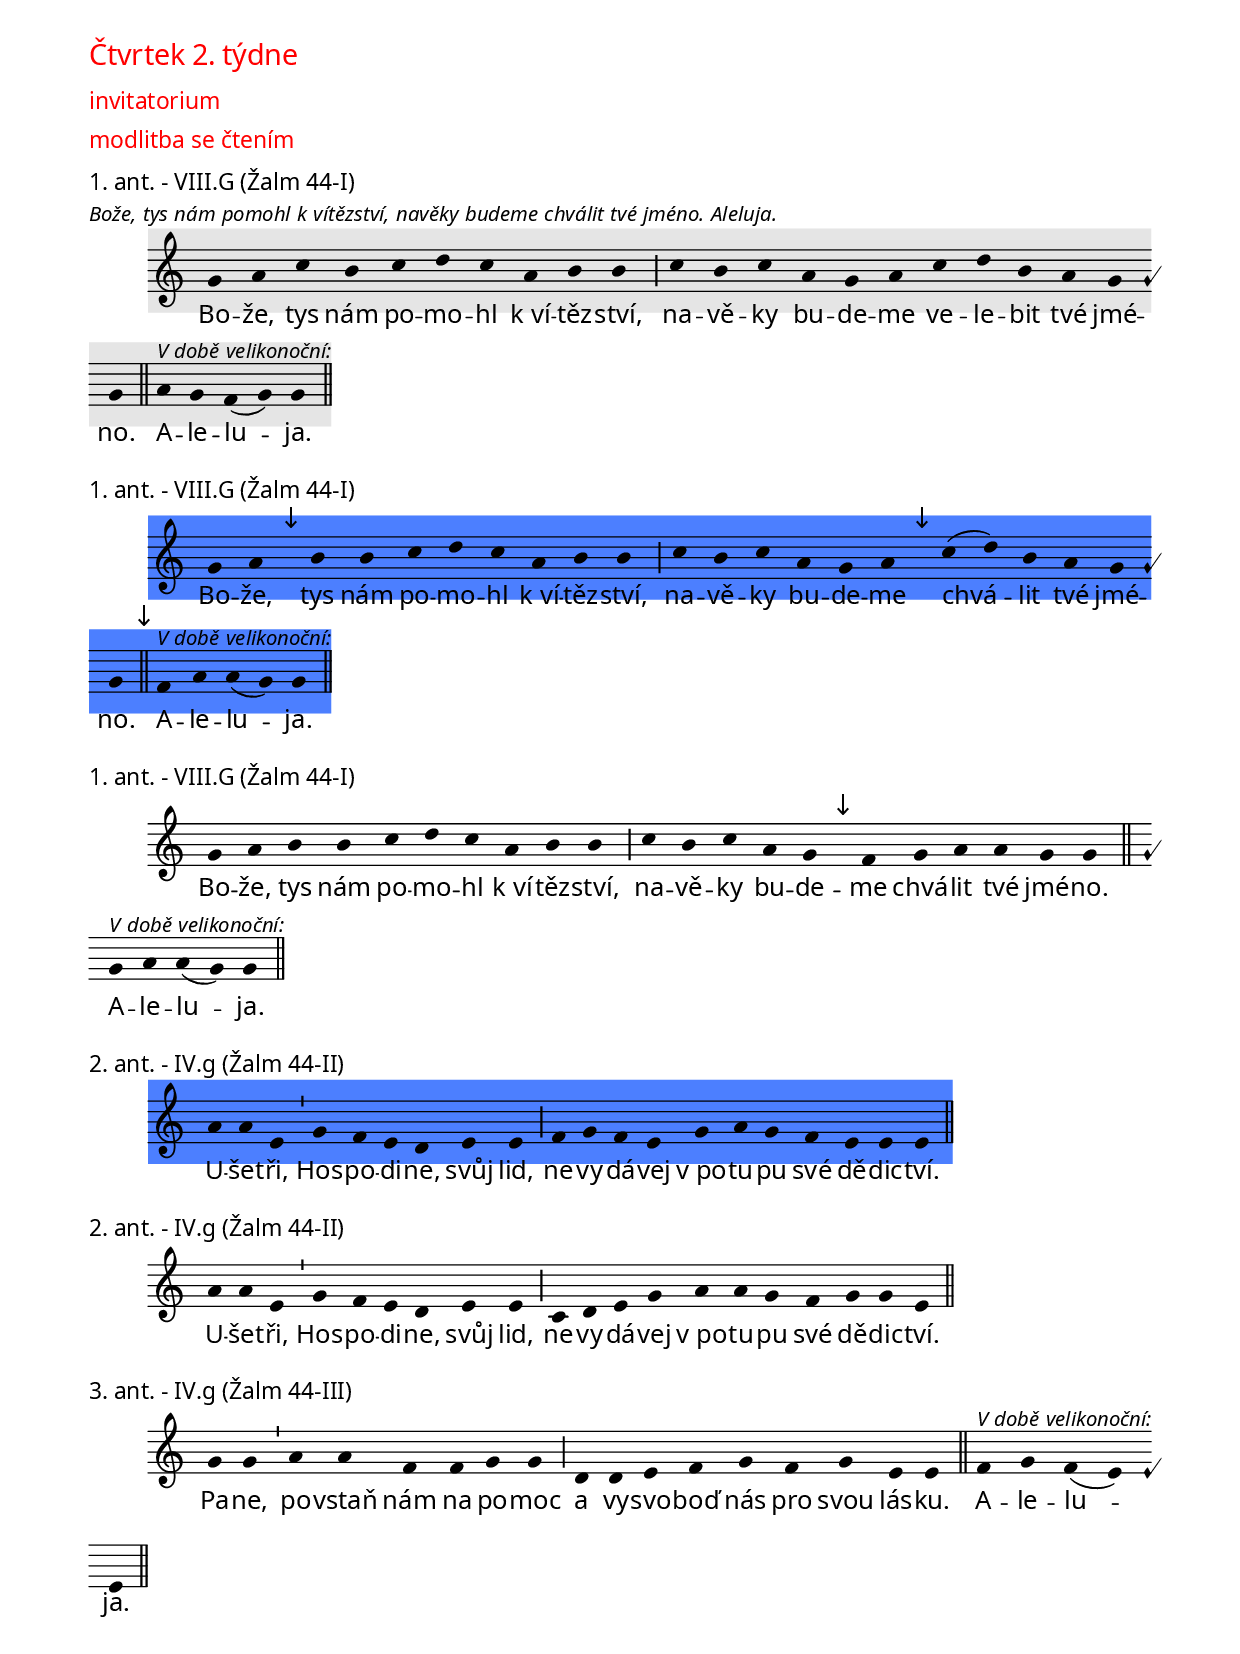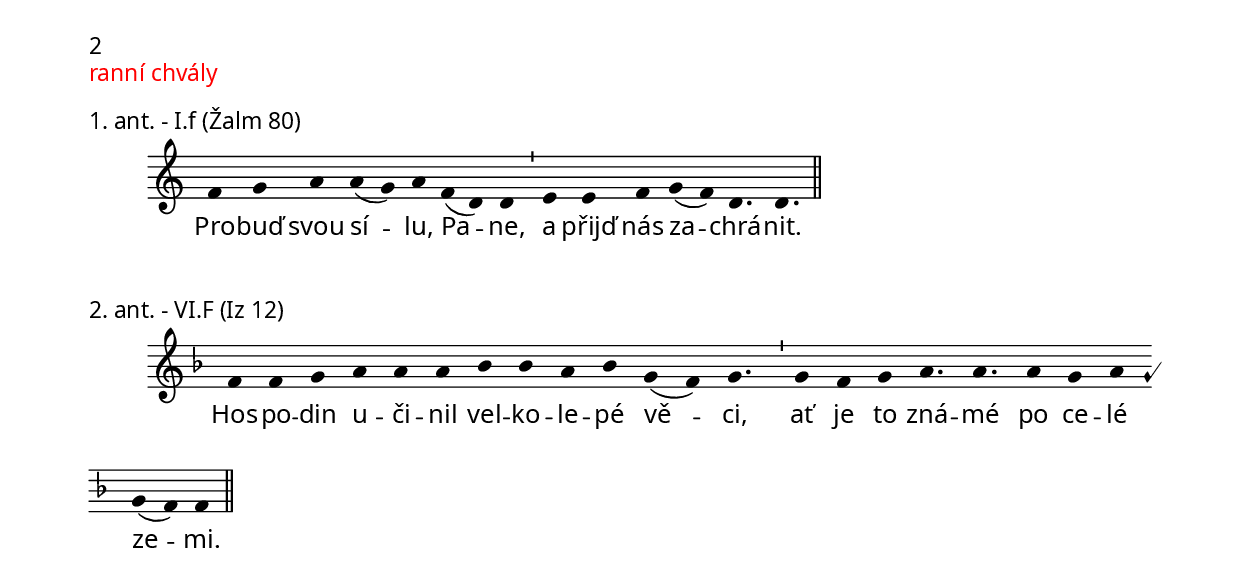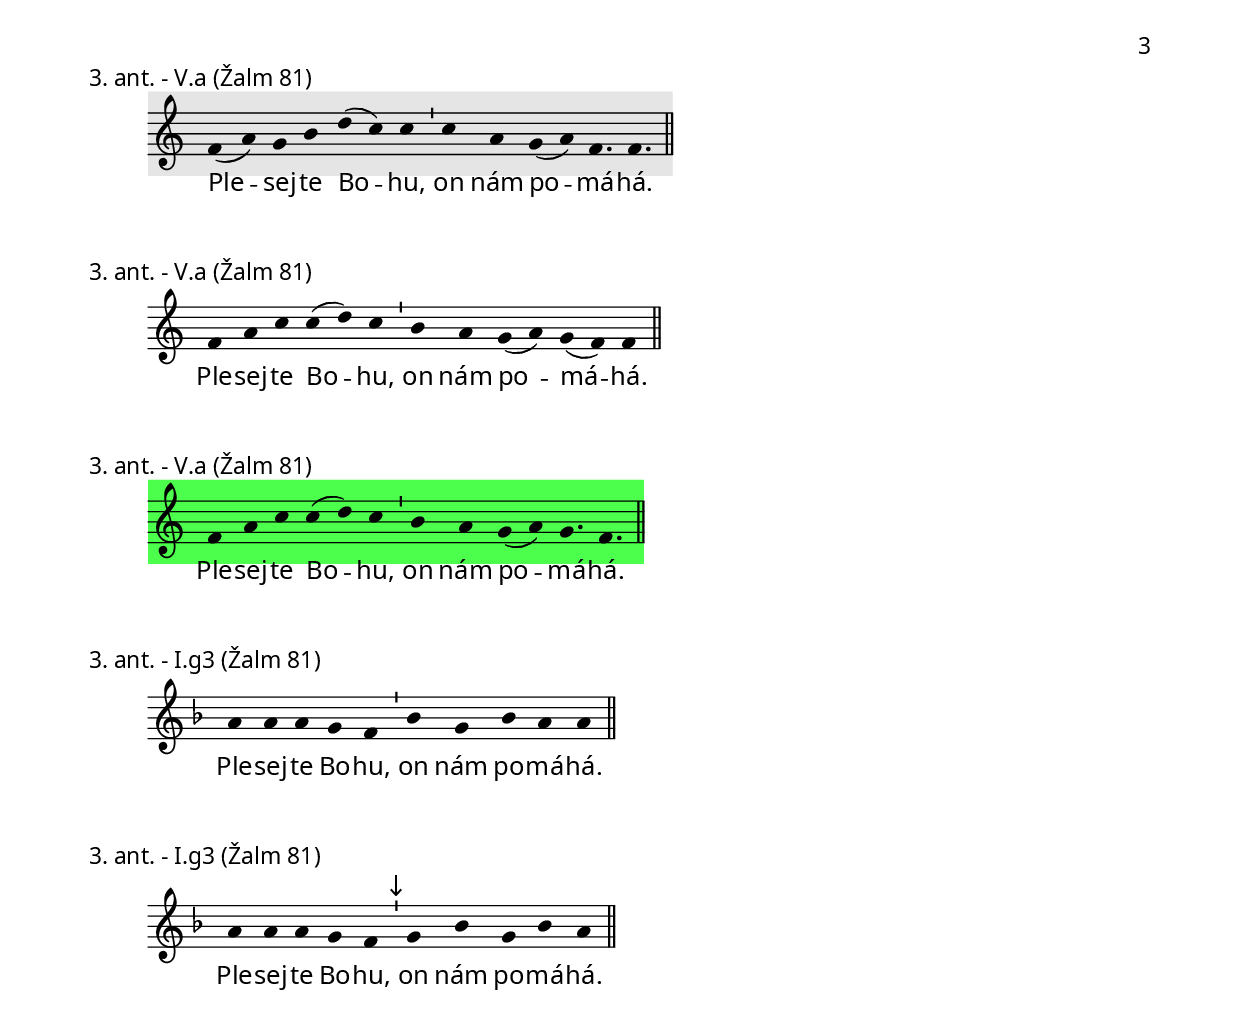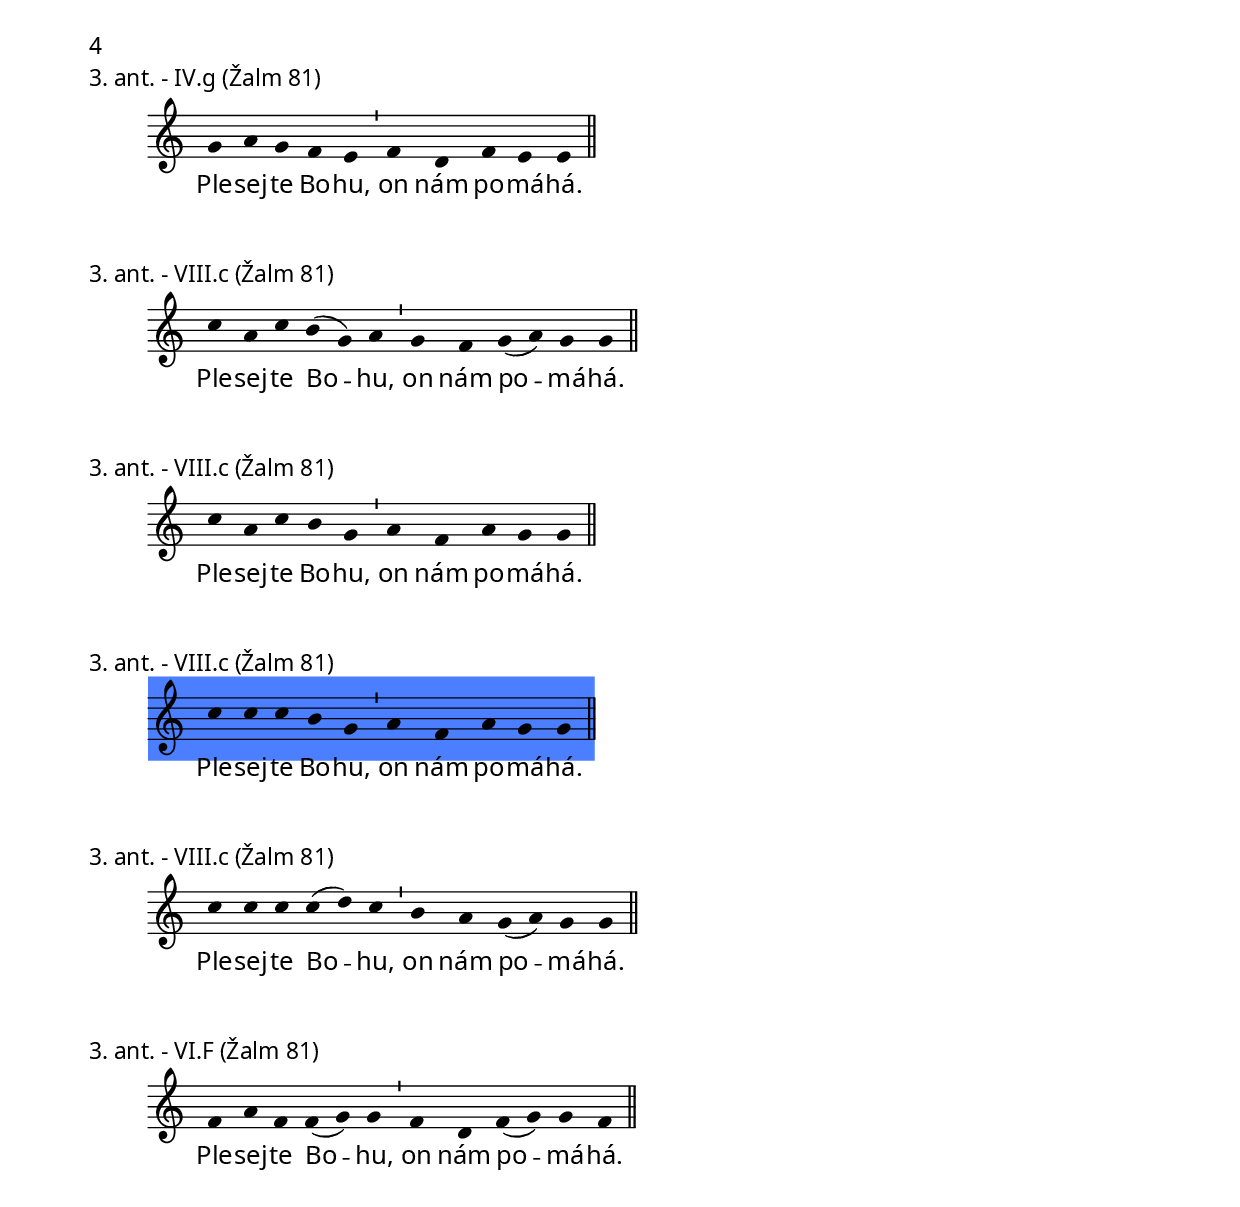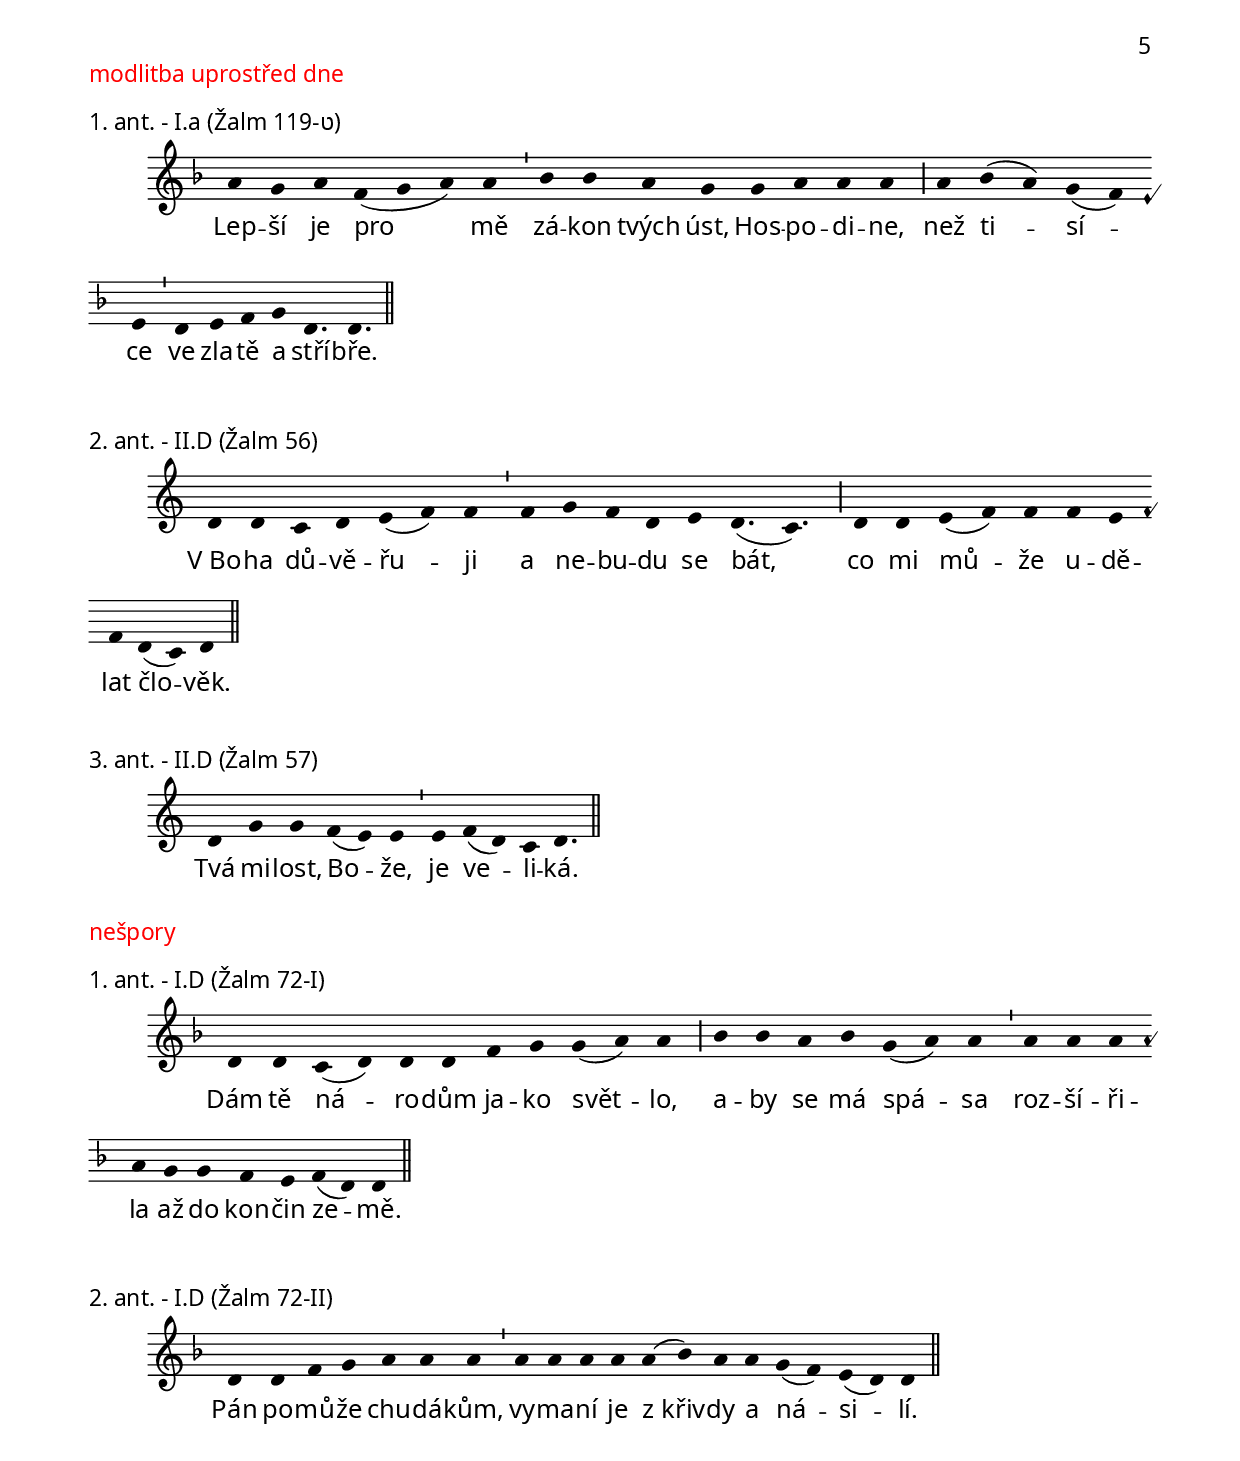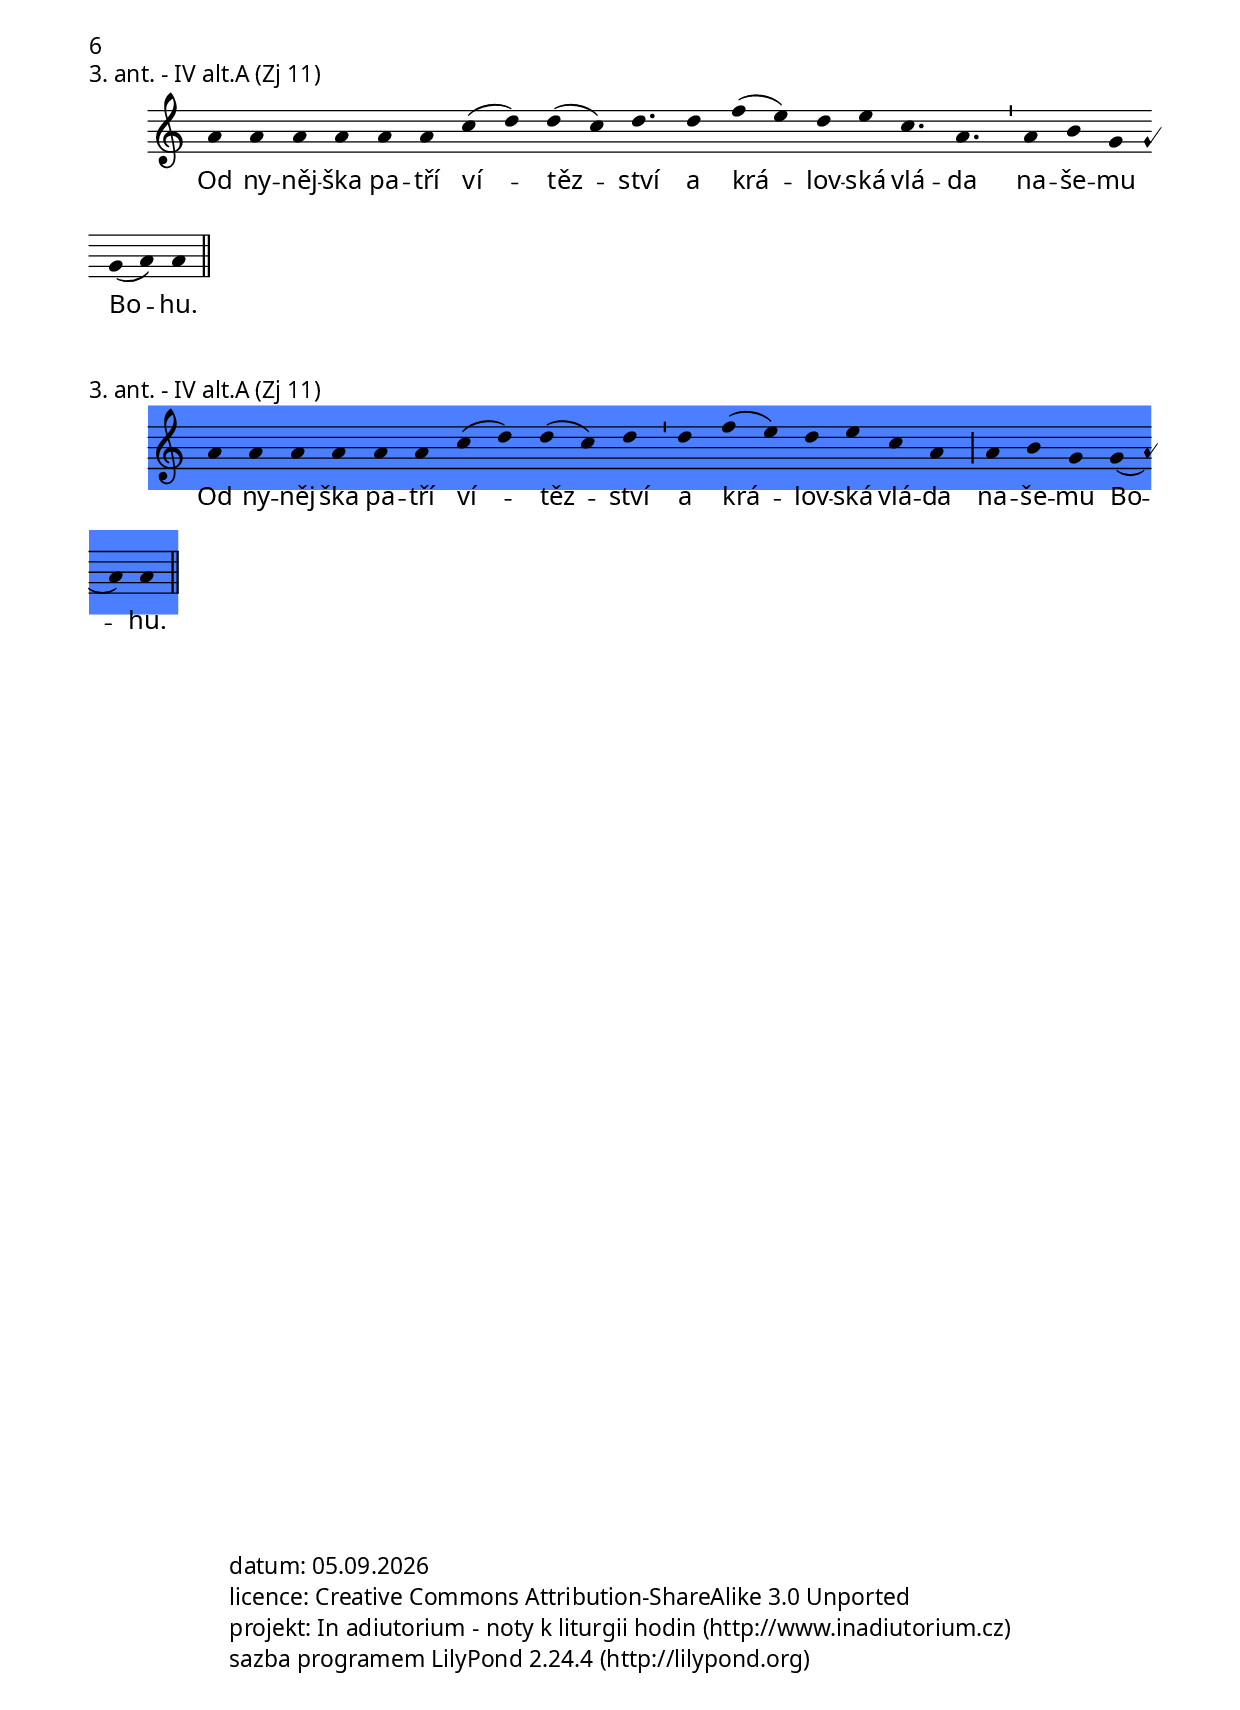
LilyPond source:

\include "../spolecne.ly"

\markup {\nadpisDen {Čtvrtek 2. týdne}}

\markup {\nadpisHodinka {"invitatorium"}}

% \score { \tIIctvrtekInvitatorium }

\markup {\nadpisHodinka {"modlitba se čtením"}}

\score {
  \relative c'' {
    \zvyraznovacSedy
    \choralniRezim
    g4 a c b c d c a b b \barMaior
    c b c a g a c d b a g g \barFinalis

    a^\rubrVelikAleluja g f( g) g \barFinalis
  }
  \addlyrics {
    Bo -- že, tys nám po -- mo -- hl k_ví -- těz -- ství,
    na -- vě -- ky bu -- de -- me ve -- le -- bit tvé jmé -- no.

    A -- le -- lu -- ja.
  }
  \header {
    % záměna slov kvůli rytmu
    textus_approbatus = "Bože, tys nám pomohl k vítězství,
    navěky budeme chválit tvé jméno. Aleluja."
    quid = "1. ant."
    modus = "VIII"
    differentia = "G"
    psalmus = "Žalm 44-I"
    id = "mc-ant1"
    piece = \markup {\sestavTitulek}
  }
}

\score {
  \relative c'' {
    \zvyraznovacModry
    \choralniRezim
    g4 a \mark\sipka b b c d c a b b \barMaior
    c b c a g a \mark\sipka c( d) b a g g \barFinalis

    \mark\sipka f^\rubrVelikAleluja a a( g) g \barFinalis
  }
  \addlyrics {
    Bo -- že, tys nám po -- mo -- hl k_ví -- těz -- ství,
    na -- vě -- ky bu -- de -- me chvá -- lit tvé jmé -- no.

    A -- le -- lu -- ja.
  }
  \header {
    quid = "1. ant."
    modus = "VIII"
    differentia = "G"
    psalmus = "Žalm 44-I"
    id = "mc-ant1"
    piece = \markup {\sestavTitulek}
  }
}

\score {
  \relative c'' {
    \choralniRezim
    g4 a b b c d c a b b \barMaior
    c b c a g \mark\sipka f g a a g g \barFinalis

    g^\rubrVelikAleluja a a( g) g \barFinalis
  }
  \addlyrics {
    Bo -- že, tys nám po -- mo -- hl k_ví -- těz -- ství,
    na -- vě -- ky bu -- de -- me chvá -- lit tvé jmé -- no.

    A -- le -- lu -- ja.
  }
  \header {
    quid = "1. ant."
    modus = "VIII"
    differentia = "G"
    psalmus = "Žalm 44-I"
    id = "mc-ant1"
    piece = \markup {\sestavTitulek}
  }
}

% Tady vedome porusuji zasadu "jeden zalm, jeden napev psalmodie":
% meni se tu totiz ton zalmu i antifon z oslavneho na truchlivy, kajici
% a prosebny, a takovou zmenu nedokazu v ramci modu VIII dobre vyjadrit.

\score {
  \relative c'' {
    \zvyraznovacModry
    \choralniRezim
    a4 a e \barMin g f e d e e \barMaior
    f4 g f e g a g f e e e \barFinalis
  }
  \addlyrics {
    U -- šet -- ři, Hos -- po -- di -- ne, svůj lid,
    ne -- vy -- dá -- vej v_po -- tu -- pu své dě -- dic -- tví.

    % aleluja v breviari neni
  }
  \header {
    quid = "2. ant."
    modus = "IV"
    differentia = "g"
    psalmus = "Žalm 44-II"
    id = "mc-ant2"
    piece = \markup {\sestavTitulek}
  }
}

\score {
  \relative c'' {
    \choralniRezim
    a4 a e \barMin g f e d e e \barMaior
    c d e g a a g f g g e \barFinalis
  }
  \addlyrics {
    U -- šet -- ři, Hos -- po -- di -- ne, svůj lid,
    ne -- vy -- dá -- vej v_po -- tu -- pu své dě -- dic -- tví.

    % aleluja v breviari neni
  }
  \header {
    quid = "2. ant."
    modus = "IV"
    differentia = "g"
    psalmus = "Žalm 44-II"
    id = "mc-ant2"
    piece = \markup {\sestavTitulek}
  }
}

\score {
  \relative c'' {
    \choralniRezim
    g4 g \barMin a a f f g g \barMaior
    d d e f g f g e e \barFinalis

    f^\rubrVelikAleluja g f( e) e \barFinalis
  }
  \addlyrics {
    Pa -- ne, po -- vstaň nám na po -- moc
    a vy -- svo -- boď nás pro svou lás -- ku.

    A -- le -- lu -- ja.
  }
  \header {
    quid = "3. ant."
    modus = "IV"
    differentia = "g"
    psalmus = "Žalm 44-III"
    id = "mc-ant3"
    piece = \markup {\sestavTitulek}
  }
}

\pageBreak

\markup {\nadpisHodinka {"ranní chvály"}}

\score {
  \relative c' {
    \choralniRezim
    f4 g a a( g) a f( d) d \barMin e e f g( f) d4. d \barFinalis
  }
  \addlyrics {
    Pro -- buď svou sí -- lu, Pa -- ne, a přijď nás za -- chrá -- nit.
  }
  \header {
    quid = "1. ant."
    modus = "I"
    differentia = "f"
    psalmus = "Žalm 80"
    id = "rch-ant1"
    piece = \markup {\sestavTitulek}
  }
}

\score {
  \relative c' {
    \choralniRezim
    \key f \major
    f4 f g a a a bes bes a bes g( f) g4. \barMin
    g4 f g a4. a a4 g a g( f) f \barFinalis
  }
  \addlyrics {
    Hos -- po -- din u -- či -- nil vel -- ko -- le -- pé vě -- ci,
    ať je to zná -- mé po ce -- lé ze -- mi.
  }
  \header {
    quid = "2. ant."
    modus = "VI"
    differentia = "F"
    psalmus = "Iz 12"
    id = "rch-ant2"
    piece = \markup {\sestavTitulek}
  }
}

\pageBreak

\score {
  \relative c' {
    \zvyraznovacSedy
    \choralniRezim
    f4( a) g b d( c) c \barMin c a g( a) f4. f \barFinalis
  }
  \addlyrics {
    Ple -- sej -- te Bo -- hu, on nám po -- má -- há.
  }
  \header {
    quid = "3. ant."
    modus = "V"
    differentia = "a"
    psalmus = "Žalm 81"
    placet = "zkusit alternativy"
    id = "rch-ant3"
    piece = \markup {\sestavTitulek}
  }
}

\score {
  \relative c' {
    \choralniRezim
    f4 a c c( d) c \barMin
    b a g( a) g( f) f \barFinalis
  }
  \addlyrics {
    Ple -- sej -- te Bo -- hu,
    on nám po -- má -- há.
  }
  \header {
    quid = "3. ant."
    modus = "V"
    differentia = "a"
    psalmus = "Žalm 81"
    id = "rch-ant3"
    piece = \markup {\sestavTitulek}
  }
}

\score {
  \relative c' {
    \zvyraznovacZeleny
    \choralniRezim
    f4 a c c( d) c \barMin
    b a g( a) g4. f \barFinalis
  }
  \addlyrics {
    Ple -- sej -- te Bo -- hu,
    on nám po -- má -- há.
  }
  \header {
    quid = "3. ant."
    modus = "V"
    differentia = "a"
    psalmus = "Žalm 81"
    id = "rch-ant3"
    piece = \markup {\sestavTitulek}
  }
}

\score {
  \relative c'' {
    \key f \major
    \choralniRezim
    a4 a a g f \barMin
    bes g bes a a \barFinalis
  }
  \addlyrics {
    Ple -- sej -- te Bo -- hu, on nám po -- má -- há.
  }
  \header {
    quid = "3. ant."
    modus = "I"
    differentia = "g3"
    psalmus = "Žalm 81"
    id = "rch-ant3"
    piece = \markup {\sestavTitulek}
  }
}

\score {
  \relative c'' {
    \key f \major
    \choralniRezim
    a4 a a g f \barMin
    \mark\sipka g bes g bes a \barFinalis
  }
  \addlyrics {
    Ple -- sej -- te Bo -- hu, on nám po -- má -- há.
  }
  \header {
    quid = "3. ant."
    modus = "I"
    differentia = "g3"
    psalmus = "Žalm 81"
    id = "rch-ant3"
    piece = \markup {\sestavTitulek}
  }
}

\score {
  \relative c'' {
    \choralniRezim
    g4 a g f e \barMin
    f d f e e \barFinalis
  }
  \addlyrics {
    Ple -- sej -- te Bo -- hu,
    on nám po -- má -- há.
  }
  \header {
    quid = "3. ant."
    modus = "IV"
    differentia = "g"
    psalmus = "Žalm 81"
    id = "rch-ant3"
    piece = \markup {\sestavTitulek}
  }
}

\score {
  \relative c'' {
    \choralniRezim
    c4 a c b( g) a \barMin
    g f g( a) g g \barFinalis
  }
  \addlyrics {
    Ple -- sej -- te Bo -- hu,
    on nám po -- má -- há.
  }
  \header {
    quid = "3. ant."
    modus = "VIII"
    differentia = "c"
    psalmus = "Žalm 81"
    id = "rch-ant3"
    piece = \markup {\sestavTitulek}
  }
}

\score {
  \relative c'' {
    \choralniRezim
    c4 a c b g \barMin
    a f a g g \barFinalis
  }
  \addlyrics {
    Ple -- sej -- te Bo -- hu,
    on nám po -- má -- há.
  }
  \header {
    quid = "3. ant."
    modus = "VIII"
    differentia = "c"
    psalmus = "Žalm 81"
    id = "rch-ant3"
    piece = \markup {\sestavTitulek}
  }
}

\score {
  \relative c'' {
    \zvyraznovacModry
    \choralniRezim
    c4 c c b g \barMin
    a f a g g \barFinalis
  }
  \addlyrics {
    Ple -- sej -- te Bo -- hu,
    on nám po -- má -- há.
  }
  \header {
    quid = "3. ant."
    modus = "VIII"
    differentia = "c"
    psalmus = "Žalm 81"
    id = "rch-ant3"
    piece = \markup {\sestavTitulek}
  }
}

\score {
  \relative c'' {
    \choralniRezim
    c4 c c c( d) c \barMin
    b a g( a) g g \barFinalis
  }
  \addlyrics {
    Ple -- sej -- te Bo -- hu,
    on nám po -- má -- há.
  }
  \header {
    quid = "3. ant."
    modus = "VIII"
    differentia = "c"
    psalmus = "Žalm 81"
    id = "rch-ant3"
    piece = \markup {\sestavTitulek}
  }
}

\score {
  \relative c' {
    \choralniRezim
    f4 a f f( g) g \barMin
    f d f( g) g f \barFinalis
  }
  \addlyrics {
    Ple -- sej -- te Bo -- hu,
    on nám po -- má -- há.
  }
  \header {
    quid = "3. ant."
    modus = "VI"
    differentia = "F"
    psalmus = "Žalm 81"
    id = "rch-ant3"
    piece = \markup {\sestavTitulek}
  }
}

\pageBreak

%\score { \tIIctvrtekAntBenedictus }

\markup {\nadpisHodinka {"modlitba uprostřed dne"}}

\score {
  \relative c'' {
    \choralniRezim
    \key f \major
    a4 g a f( g a) a \barMin bes bes a g g a a a \barMaior
    a bes( a) g( f) e \barMin d e f g d4. d \barFinalis
  }
  \addlyrics {
    Lep -- ší je pro mě zá -- kon tvých úst, Hos -- po -- di -- ne,
    než ti -- sí -- ce ve zla -- tě a stří -- bře.
  }
  \header {
    quid = "1. ant."
    modus = "I"
    differentia = "a"
    psalmus = "Žalm 119-ט"
    id = "up-ant1"
    piece = \markup {\sestavTitulek}
  }
}

\score {
  \relative c' {
    \choralniRezim
    d4 d c d e( f) f \barMin f g f d e d4.( c) \barMaior
    d4 d e( f) f f e f d( c) d \barFinalis
  }
  \addlyrics {
    V_Bo -- ha dů -- vě -- řu -- ji a ne -- bu -- du se bát,
    co mi mů -- že u -- dě -- lat člo -- věk.
  }
  \header {
    quid = "2. ant."
    modus = "II"
    differentia = "D"
    psalmus = "Žalm 56"
    id = "up-ant2"
    piece = \markup {\sestavTitulek}
  }
}

\score {
  \relative c' {
    \choralniRezim
    d4 g g f( e) e \barMin e f( d) c d4. \barFinalis
  }
  \addlyrics {
    Tvá mi -- lost, Bo -- že, je ve -- li -- ká.
  }
  \header {
    quid = "3. ant."
    modus = "II"
    differentia = "D"
    psalmus = "Žalm 57"
    placet = "~ počáteční d-g mě vždycky 'vyhodí z modu'"
    id = "up-ant3"
    piece = \markup {\sestavTitulek}
  }
}

\markup {\nadpisHodinka {"nešpory"}}

\score {
  \relative c' {
    \choralniRezim
    \key f \major
    d4 d c( d) d d f g g( a) a \barMaior
    bes bes a bes g( a) a \barMin a a a a g g f e f( d) d \barFinalis
  }
  \addlyrics {
    Dám tě ná -- ro -- dům ja -- ko svět -- lo,
    a -- by se má spá -- sa roz -- ší -- ři -- la až do kon -- čin ze -- mě.
  }
  \header {
    quid = "1. ant."
    modus = "I"
    differentia = "D"
    psalmus = "Žalm 72-I"
    placet = "tuto i následující mám v aktuálním tvaru rád,
    ovšem melodie obou se k textu vztahuje jen velmi málo,
    neusiluje o podtržení slov nesoucích hlavní význam"
    id = "ne-ant1"
    piece = \markup {\sestavTitulek}
  }
}

\score {
  \relative c' {
    \choralniRezim
    \key f \major
    d4 d f g a a a \barMin a a a a a( bes) a a g( f) e( d) d \barFinalis
  }
  \addlyrics {
    Pán po -- mů -- že chu -- dá -- kům,
    vy -- ma -- ní je z_křiv -- dy a ná -- si -- lí.
  }
  \header {
    quid = "2. ant."
    modus = "I"
    differentia = "D"
    psalmus = "Žalm 72-II"
    id = "ne-ant2"
    piece = \markup {\sestavTitulek}
  }
}

\pageBreak

%tIIctvrtekNespAntIII =
\score {
  \relative c'' {
    \choralniRezim
    a4 a a a a a c( d) d( c) d4. d4 f( e) d e c4. a \barMin
    a4 b g g( a) a \barFinalis
  }
  \addlyrics {
    Od ny -- něj -- ška pa -- tří ví -- těz -- ství a krá -- lov -- ská vlá -- da
    na -- še -- mu Bo -- hu.
  }
  \header {
    quid = "3. ant."
    modus = "IV alt"
    differentia = "A"
    psalmus = "Zj 11"
    placet = "chybí frázování"
    id = "ne-ant3"
    piece = \markup {\sestavTitulek}
  }
}

\score {
  \relative c'' {
    \zvyraznovacModry
    \choralniRezim
    a4 a a a a a c( d) d( c) d \barMin
    d f( e) d e c a \barMaior
    a b g g( a) a \barFinalis
  }
  \addlyrics {
    Od ny -- něj -- ška pa -- tří ví -- těz -- ství
    a krá -- lov -- ská vlá -- da
    na -- še -- mu Bo -- hu.
  }
  \header {
    quid = "3. ant."
    modus = "IV alt"
    differentia = "A"
    psalmus = "Zj 11"
    id = "ne-ant3"
    piece = \markup {\sestavTitulek}
  }
}

% \score { \tIIctvrtekNespAntIII }

% \score { \tIIctvrtekAntMagnificat }